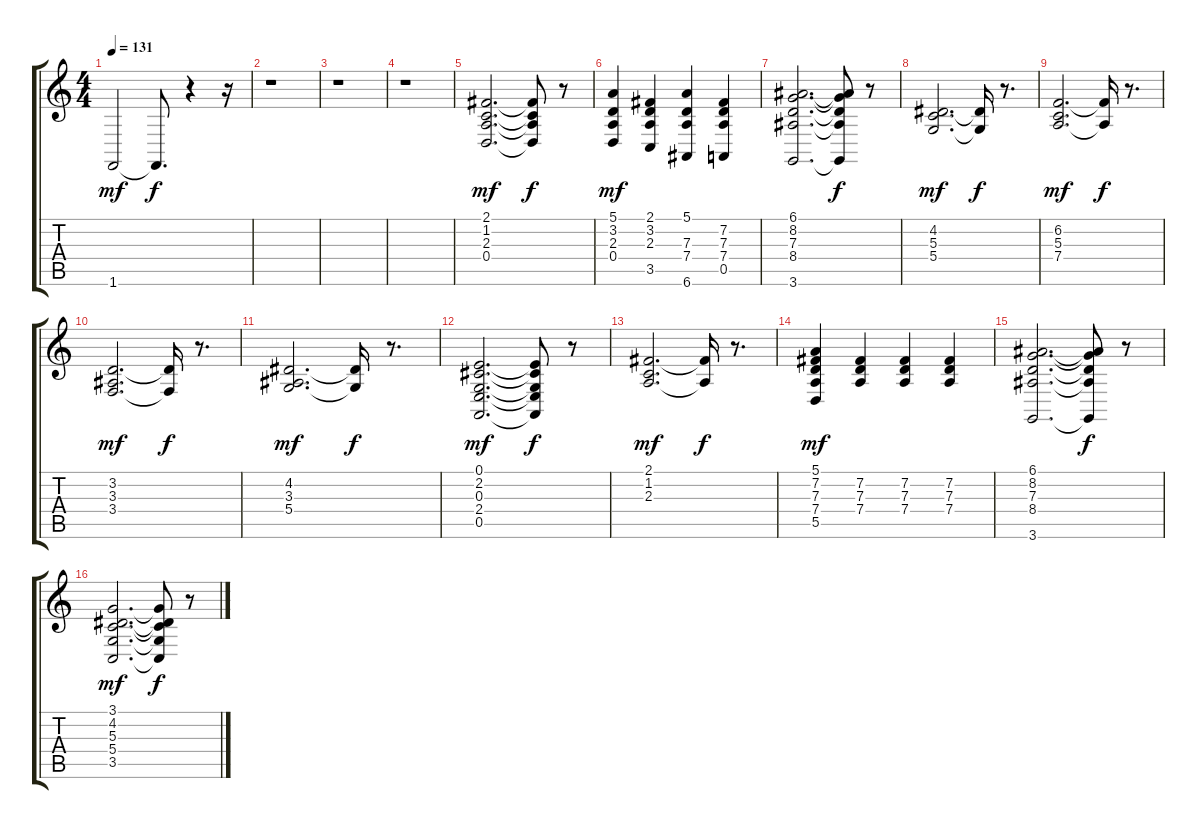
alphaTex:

\track "" {instrument electricpiano1}
\staff {score tabs}
\tuning (E4 B3 G3 D3 A2 E2) {hide}
\ts (4 4)
\tempo 131
\clef g2
\ks c
1.6.2{dy mf} 1.6{t}.8{d dy f} r.4 r.16 |
r.1 |
r.1 |
r.1 |
(2.1 1.2 2.3 0.4).2{d dy mf} (2.1{t} 1.2{t} 2.3{t} 0.4{t}).8{dy f} r.8 |
(5.1 3.2 2.3 0.4).4{dy mf} (2.1 3.2 2.3 3.5).4 (5.1 7.3 7.4 6.6).4 (7.2 7.3 7.4 0.5).4 |
(6.1 8.2 7.3 8.4 3.6).2{d} (6.1{t} 8.2{t} 7.3{t} 8.4{t} 3.6{t}).8{dy f} r.8 |
(4.2 5.3 5.4).2{d dy mf} (4.2{t} 5.4{t}).16{dy f} r.8{d} |
(6.2 5.3 7.4).2{d dy mf} (6.2{t} 7.4{t}).16{dy f} r.8{d} |
(3.2 3.3 3.4).2{d dy mf} (3.2{t} 3.4{t}).16{dy f} r.8{d} |
(4.2 3.3 5.4).2{d dy mf} (4.2{t} 5.4{t}).16{dy f} r.8{d} |
(0.1 2.2 0.3 2.4 0.5).2{d dy mf} (0.1{t} 2.2{t} 0.3{t} 2.4{t} 0.5{t}).8{dy f} r.8 |
(2.1 1.2 2.3).2{d dy mf} (2.1{t} 2.3{t}).16{dy f} r.8{d} |
(5.1 7.2 7.3 7.4 5.5).4{dy mf} (7.2 7.3 7.4).4 (7.2 7.3 7.4).4 (7.2 7.3 7.4).4 |
(6.1 8.2 7.3 8.4 3.6).2{d} (6.1{t} 8.2{t} 7.3{t} 8.4{t} 3.6{t}).8{dy f} r.8 |
(3.1 4.2 5.3 5.4 3.5).2{d dy mf} (3.1{t} 4.2{t} 5.3{t} 5.4{t} 3.5{t}).8{dy f} r.8
